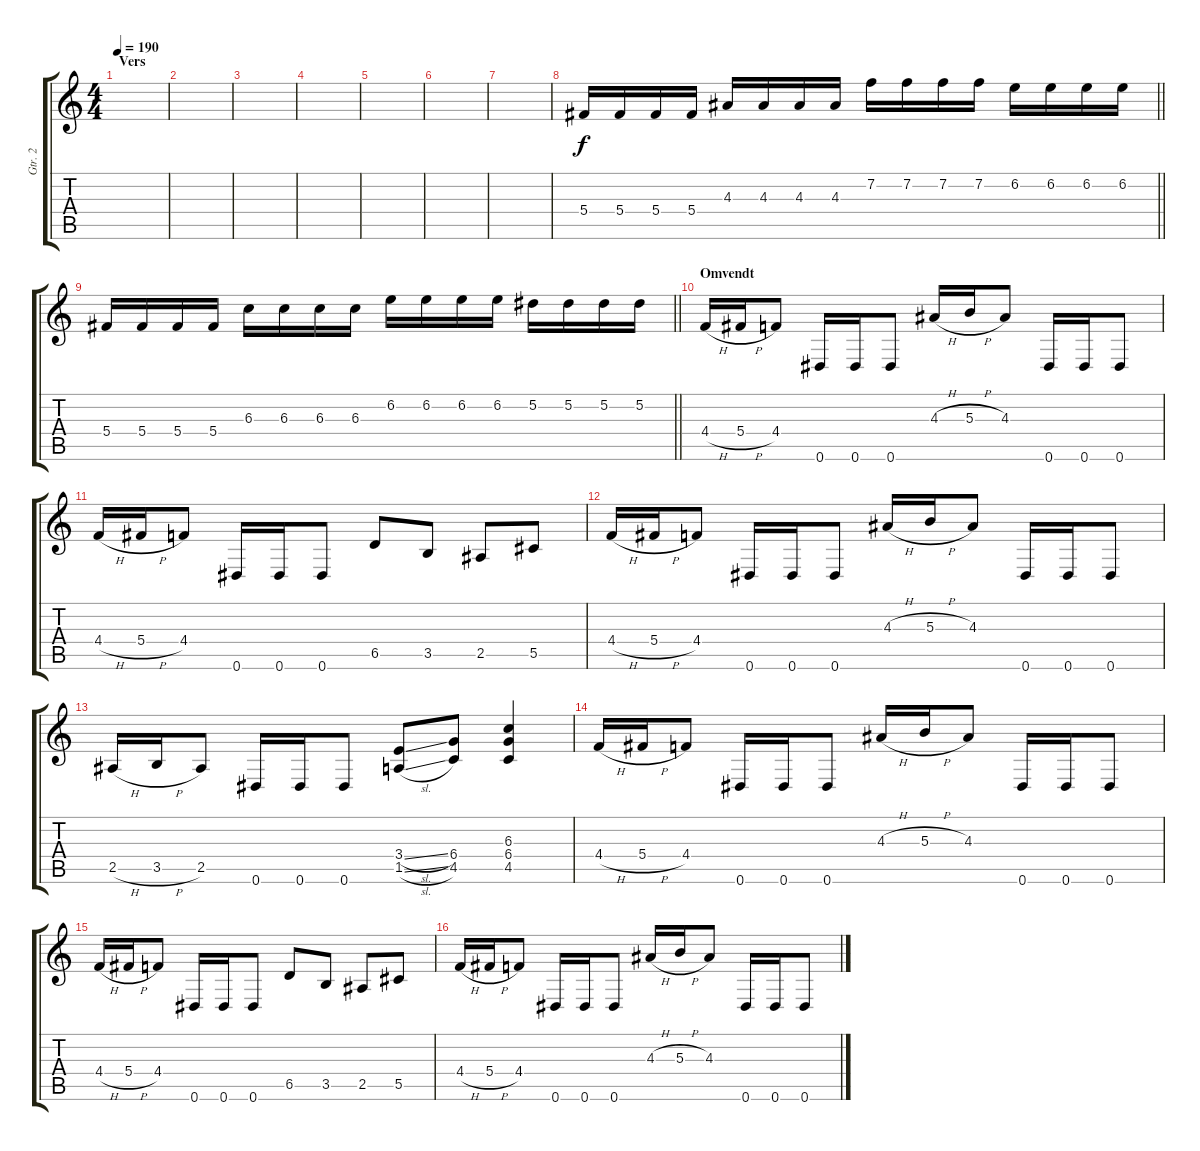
\track ("Gtr. 2" "Gtr. 2") {instrument distortionguitar}
\staff {score tabs}
\tuning (Eb4 Bb3 Gb3 Db3 Ab2 Eb2) {hide}
\ts (4 4)
\section ("" "Vers")
\tempo 190
\clef g2
\ks c
|
|
|
|
|
|
|
\barLineRight lightlight
5.4.16 5.4.16 5.4.16 5.4.16 4.3.16 4.3.16 4.3.16 4.3.16 7.2.16 7.2.16 7.2.16 7.2.16 6.2.16 6.2.16 6.2.16 6.2.16 |
\barLineRight lightlight
5.4.16 5.4.16 5.4.16 5.4.16 6.3.16 6.3.16 6.3.16 6.3.16 6.2.16 6.2.16 6.2.16 6.2.16 5.2.16 5.2.16 5.2.16 5.2.16 |
\section ("" "Omvendt")
4.4{h}.16 5.4{h}.16 4.4.8 0.6.16 0.6.16 0.6.8 4.3{h}.16 5.3{h}.16 4.3.8 0.6.16 0.6.16 0.6.8 |
4.4{h}.16 5.4{h}.16 4.4.8 0.6.16 0.6.16 0.6.8 6.5.8 3.5.8 2.5.8 5.5.8 |
4.4{h}.16 5.4{h}.16 4.4.8 0.6.16 0.6.16 0.6.8 4.3{h}.16 5.3{h}.16 4.3.8 0.6.16 0.6.16 0.6.8 |
2.5{h}.16 3.5{h}.16 2.5.8 0.6.16 0.6.16 0.6.8 (3.4{sl} 1.5{sl}).8 (6.4 4.5).8 (6.3 6.4 4.5).4 |
4.4{h}.16 5.4{h}.16 4.4.8 0.6.16 0.6.16 0.6.8 4.3{h}.16 5.3{h}.16 4.3.8 0.6.16 0.6.16 0.6.8 |
4.4{h}.16 5.4{h}.16 4.4.8 0.6.16 0.6.16 0.6.8 6.5.8 3.5.8 2.5.8 5.5.8 |
4.4{h}.16 5.4{h}.16 4.4.8 0.6.16 0.6.16 0.6.8 4.3{h}.16 5.3{h}.16 4.3.8 0.6.16 0.6.16 0.6.8
